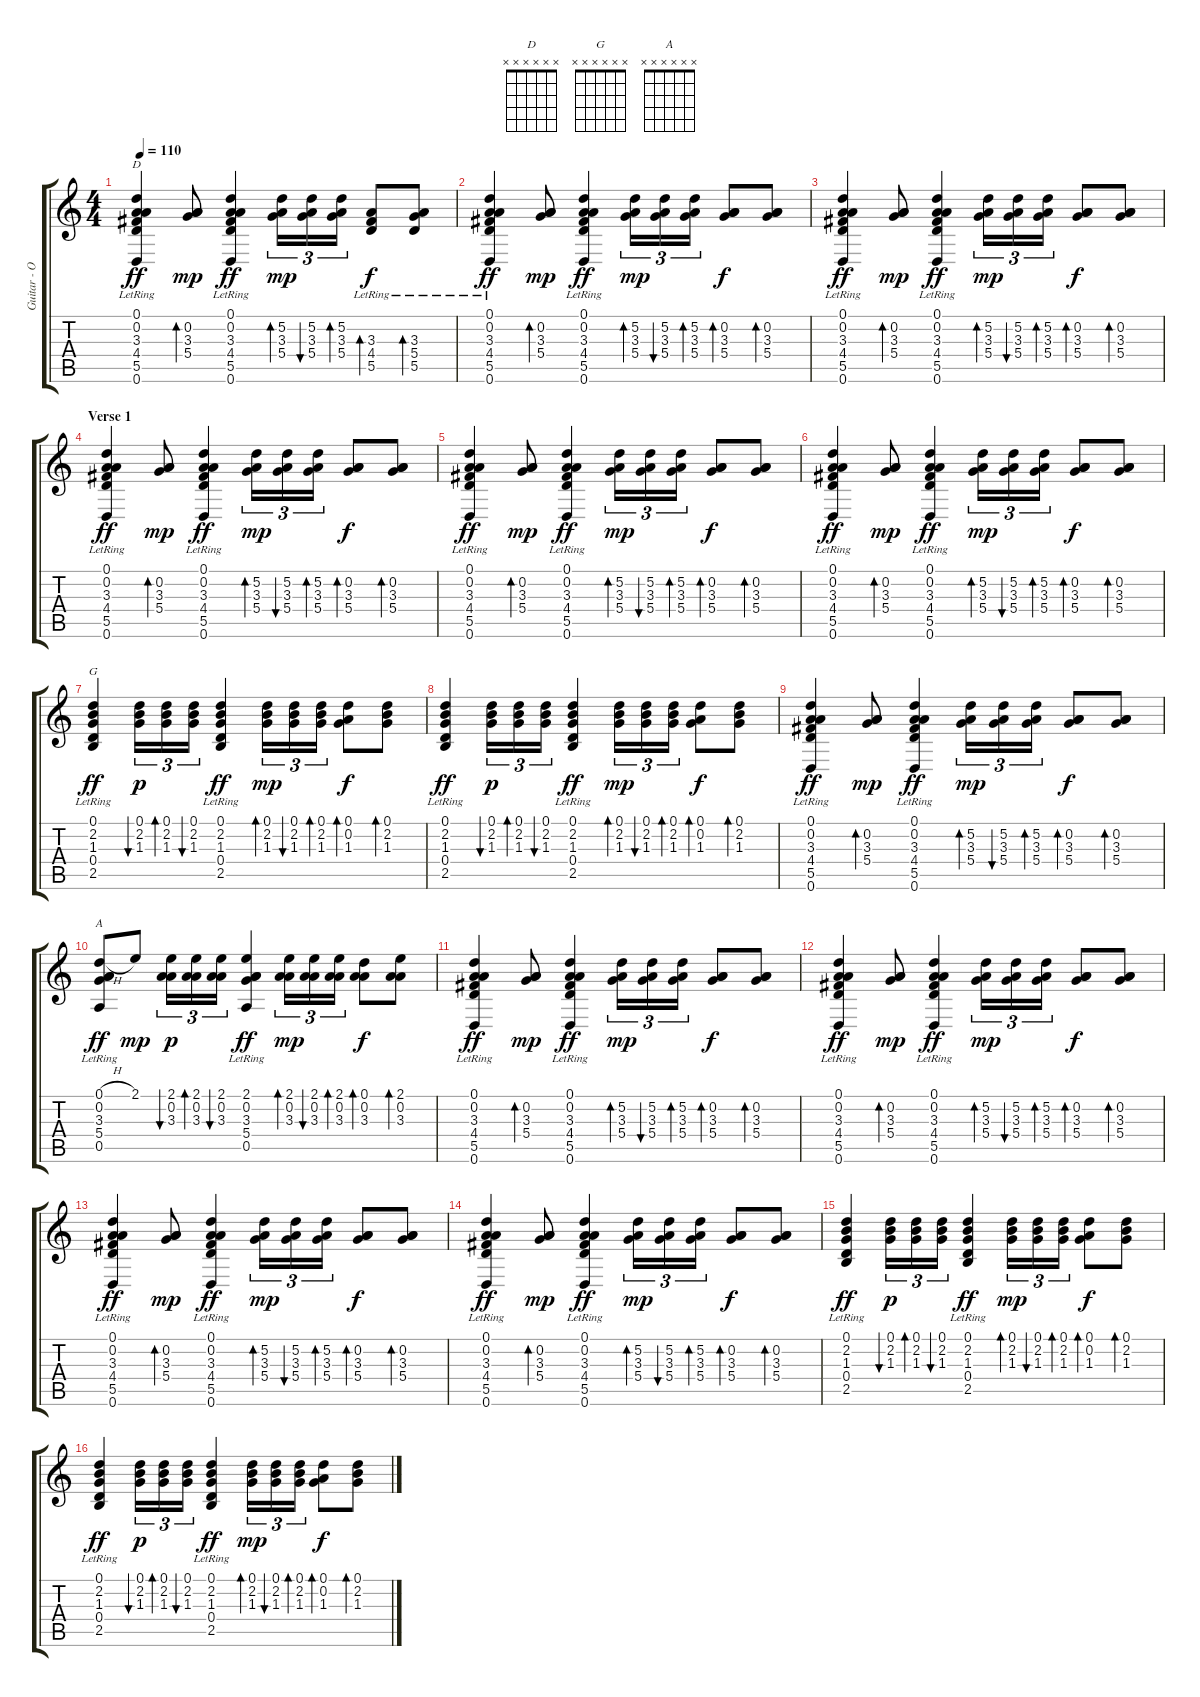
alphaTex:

\track ("Guitar - Open D" "Guitar - O") {instrument acousticguitarnylon}
\staff {score tabs}
\tuning (D4 A3 Gb3 D3 A2 D2) {hide}
\chord ("D" x x x x x x) {firstfret 0}
\chord ("G" x x x x x x) {firstfret 0}
\chord ("A" x x x x x x) {firstfret 0}
\ts (4 4)
\tempo 110
\clef g2
\ks c
(0.1{lr} 0.2{lr} 3.3{lr} 4.4{lr} 5.5{lr} 0.6{lr}).4{ch "D" dy ff instrument acousticguitarnylon} (0.2 3.3 5.4).8{bd 30 dy mp} (0.1{lr} 0.2{lr} 3.3{lr} 4.4{lr} 5.5{lr} 0.6{lr}).4{dy ff} (5.2 3.3 5.4).16{tu (3 2) bd 30 dy mp} (5.2 3.3 5.4).16{tu (3 2) bu 30} (5.2 3.3 5.4).16{tu (3 2) bd 30} (3.3{lr} 4.4{lr} 5.5{lr}).8{bd 60 dy f} (3.3{lr} 5.4{lr} 5.5{lr}).8{bd 60} |
(0.1{lr} 0.2{lr} 3.3{lr} 4.4{lr} 5.5{lr} 0.6{lr}).4{dy ff} (0.2 3.3 5.4).8{bd 30 dy mp} (0.1{lr} 0.2{lr} 3.3{lr} 4.4{lr} 5.5{lr} 0.6{lr}).4{dy ff} (5.2 3.3 5.4).16{tu (3 2) bd 30 dy mp} (5.2 3.3 5.4).16{tu (3 2) bu 30} (5.2 3.3 5.4).16{tu (3 2) bd 30} (0.2 3.3 5.4).8{bd 30 dy f} (0.2 3.3 5.4).8{bd 30} |
(0.1{lr} 0.2{lr} 3.3{lr} 4.4{lr} 5.5{lr} 0.6{lr}).4{dy ff} (0.2 3.3 5.4).8{bd 30 dy mp} (0.1{lr} 0.2{lr} 3.3{lr} 4.4{lr} 5.5{lr} 0.6{lr}).4{dy ff} (5.2 3.3 5.4).16{tu (3 2) bd 30 dy mp} (5.2 3.3 5.4).16{tu (3 2) bu 30} (5.2 3.3 5.4).16{tu (3 2) bd 30} (0.2 3.3 5.4).8{bd 30 dy f} (0.2 3.3 5.4).8{bd 30} |
\section ("" "Verse 1")
(0.1{lr} 0.2{lr} 3.3{lr} 4.4{lr} 5.5{lr} 0.6{lr}).4{dy ff} (0.2 3.3 5.4).8{bd 30 dy mp} (0.1{lr} 0.2{lr} 3.3{lr} 4.4{lr} 5.5{lr} 0.6{lr}).4{dy ff} (5.2 3.3 5.4).16{tu (3 2) bd 30 dy mp} (5.2 3.3 5.4).16{tu (3 2) bu 30} (5.2 3.3 5.4).16{tu (3 2) bd 30} (0.2 3.3 5.4).8{bd 30 dy f} (0.2 3.3 5.4).8{bd 30} |
(0.1{lr} 0.2{lr} 3.3{lr} 4.4{lr} 5.5{lr} 0.6{lr}).4{dy ff} (0.2 3.3 5.4).8{bd 30 dy mp} (0.1{lr} 0.2{lr} 3.3{lr} 4.4{lr} 5.5{lr} 0.6{lr}).4{dy ff} (5.2 3.3 5.4).16{tu (3 2) bd 30 dy mp} (5.2 3.3 5.4).16{tu (3 2) bu 30} (5.2 3.3 5.4).16{tu (3 2) bd 30} (0.2 3.3 5.4).8{bd 30 dy f} (0.2 3.3 5.4).8{bd 30} |
(0.1{lr} 0.2{lr} 3.3{lr} 4.4{lr} 5.5{lr} 0.6{lr}).4{dy ff} (0.2 3.3 5.4).8{bd 30 dy mp} (0.1{lr} 0.2{lr} 3.3{lr} 4.4{lr} 5.5{lr} 0.6{lr}).4{dy ff} (5.2 3.3 5.4).16{tu (3 2) bd 30 dy mp} (5.2 3.3 5.4).16{tu (3 2) bu 30} (5.2 3.3 5.4).16{tu (3 2) bd 30} (0.2 3.3 5.4).8{bd 30 dy f} (0.2 3.3 5.4).8{bd 30} |
(0.1{lr} 2.2{lr} 1.3{lr} 0.4{lr} 2.5{lr}).4{ch "G" dy ff} (0.1 2.2 1.3).16{tu (3 2) bu 30 dy p} (0.1 2.2 1.3).16{tu (3 2) bd 30} (0.1 2.2 1.3).16{tu (3 2) bu 30} (0.1{lr} 2.2{lr} 1.3{lr} 0.4{lr} 2.5{lr}).4{dy ff} (0.1 2.2 1.3).16{tu (3 2) bd 30 dy mp} (0.1 2.2 1.3).16{tu (3 2) bu 30} (0.1 2.2 1.3).16{tu (3 2) bd 30} (0.1 0.2 1.3).8{bd 30 dy f} (0.1 2.2 1.3).8{bd 30} |
(0.1{lr} 2.2{lr} 1.3{lr} 0.4{lr} 2.5{lr}).4{dy ff} (0.1 2.2 1.3).16{tu (3 2) bu 30 dy p} (0.1 2.2 1.3).16{tu (3 2) bd 30} (0.1 2.2 1.3).16{tu (3 2) bu 30} (0.1{lr} 2.2{lr} 1.3{lr} 0.4{lr} 2.5{lr}).4{dy ff} (0.1 2.2 1.3).16{tu (3 2) bd 30 dy mp} (0.1 2.2 1.3).16{tu (3 2) bu 30} (0.1 2.2 1.3).16{tu (3 2) bd 30} (0.1 0.2 1.3).8{bd 30 dy f} (0.1 2.2 1.3).8{bd 30} |
(0.1{lr} 0.2{lr} 3.3{lr} 4.4{lr} 5.5{lr} 0.6{lr}).4{dy ff} (0.2 3.3 5.4).8{bd 30 dy mp} (0.1{lr} 0.2{lr} 3.3{lr} 4.4{lr} 5.5{lr} 0.6{lr}).4{dy ff} (5.2 3.3 5.4).16{tu (3 2) bd 30 dy mp} (5.2 3.3 5.4).16{tu (3 2) bu 30} (5.2 3.3 5.4).16{tu (3 2) bd 30} (0.2 3.3 5.4).8{bd 30 dy f} (0.2 3.3 5.4).8{bd 30} |
(0.1{h} 0.2{lr} 3.3{lr} 5.4{lr} 0.5{lr}).8{ch "A" dy ff} 2.1.8{dy mp} (2.1 0.2 3.3).16{tu (3 2) bu 30 dy p} (2.1 0.2 3.3).16{tu (3 2) bd 30} (2.1 0.2 3.3).16{tu (3 2) bu 30} (2.1{lr} 0.2{lr} 3.3{lr} 5.4{lr} 0.5{lr}).4{dy ff} (2.1 0.2 3.3).16{tu (3 2) bd 30 dy mp} (2.1 0.2 3.3).16{tu (3 2) bu 30} (2.1 0.2 3.3).16{tu (3 2) bd 30} (0.1 0.2 3.3).8{bd 30 dy f} (2.1 0.2 3.3).8{bd 30} |
(0.1{lr} 0.2{lr} 3.3{lr} 4.4{lr} 5.5{lr} 0.6{lr}).4{dy ff} (0.2 3.3 5.4).8{bd 30 dy mp} (0.1{lr} 0.2{lr} 3.3{lr} 4.4{lr} 5.5{lr} 0.6{lr}).4{dy ff} (5.2 3.3 5.4).16{tu (3 2) bd 30 dy mp} (5.2 3.3 5.4).16{tu (3 2) bu 30} (5.2 3.3 5.4).16{tu (3 2) bd 30} (0.2 3.3 5.4).8{bd 30 dy f} (0.2 3.3 5.4).8{bd 30} |
(0.1{lr} 0.2{lr} 3.3{lr} 4.4{lr} 5.5{lr} 0.6{lr}).4{dy ff} (0.2 3.3 5.4).8{bd 30 dy mp} (0.1{lr} 0.2{lr} 3.3{lr} 4.4{lr} 5.5{lr} 0.6{lr}).4{dy ff} (5.2 3.3 5.4).16{tu (3 2) bd 30 dy mp} (5.2 3.3 5.4).16{tu (3 2) bu 30} (5.2 3.3 5.4).16{tu (3 2) bd 30} (0.2 3.3 5.4).8{bd 30 dy f} (0.2 3.3 5.4).8{bd 30} |
(0.1{lr} 0.2{lr} 3.3{lr} 4.4{lr} 5.5{lr} 0.6{lr}).4{dy ff} (0.2 3.3 5.4).8{bd 30 dy mp} (0.1{lr} 0.2{lr} 3.3{lr} 4.4{lr} 5.5{lr} 0.6{lr}).4{dy ff} (5.2 3.3 5.4).16{tu (3 2) bd 30 dy mp} (5.2 3.3 5.4).16{tu (3 2) bu 30} (5.2 3.3 5.4).16{tu (3 2) bd 30} (0.2 3.3 5.4).8{bd 30 dy f} (0.2 3.3 5.4).8{bd 30} |
(0.1{lr} 0.2{lr} 3.3{lr} 4.4{lr} 5.5{lr} 0.6{lr}).4{dy ff} (0.2 3.3 5.4).8{bd 30 dy mp} (0.1{lr} 0.2{lr} 3.3{lr} 4.4{lr} 5.5{lr} 0.6{lr}).4{dy ff} (5.2 3.3 5.4).16{tu (3 2) bd 30 dy mp} (5.2 3.3 5.4).16{tu (3 2) bu 30} (5.2 3.3 5.4).16{tu (3 2) bd 30} (0.2 3.3 5.4).8{bd 30 dy f} (0.2 3.3 5.4).8{bd 30} |
(0.1{lr} 2.2{lr} 1.3{lr} 0.4{lr} 2.5{lr}).4{dy ff} (0.1 2.2 1.3).16{tu (3 2) bu 30 dy p} (0.1 2.2 1.3).16{tu (3 2) bd 30} (0.1 2.2 1.3).16{tu (3 2) bu 30} (0.1{lr} 2.2{lr} 1.3{lr} 0.4{lr} 2.5{lr}).4{dy ff} (0.1 2.2 1.3).16{tu (3 2) bd 30 dy mp} (0.1 2.2 1.3).16{tu (3 2) bu 30} (0.1 2.2 1.3).16{tu (3 2) bd 30} (0.1 0.2 1.3).8{bd 30 dy f} (0.1 2.2 1.3).8{bd 30} |
(0.1{lr} 2.2{lr} 1.3{lr} 0.4{lr} 2.5{lr}).4{dy ff} (0.1 2.2 1.3).16{tu (3 2) bu 30 dy p} (0.1 2.2 1.3).16{tu (3 2) bd 30} (0.1 2.2 1.3).16{tu (3 2) bu 30} (0.1{lr} 2.2{lr} 1.3{lr} 0.4{lr} 2.5{lr}).4{dy ff} (0.1 2.2 1.3).16{tu (3 2) bd 30 dy mp} (0.1 2.2 1.3).16{tu (3 2) bu 30} (0.1 2.2 1.3).16{tu (3 2) bd 30} (0.1 0.2 1.3).8{bd 30 dy f} (0.1 2.2 1.3).8{bd 30}
